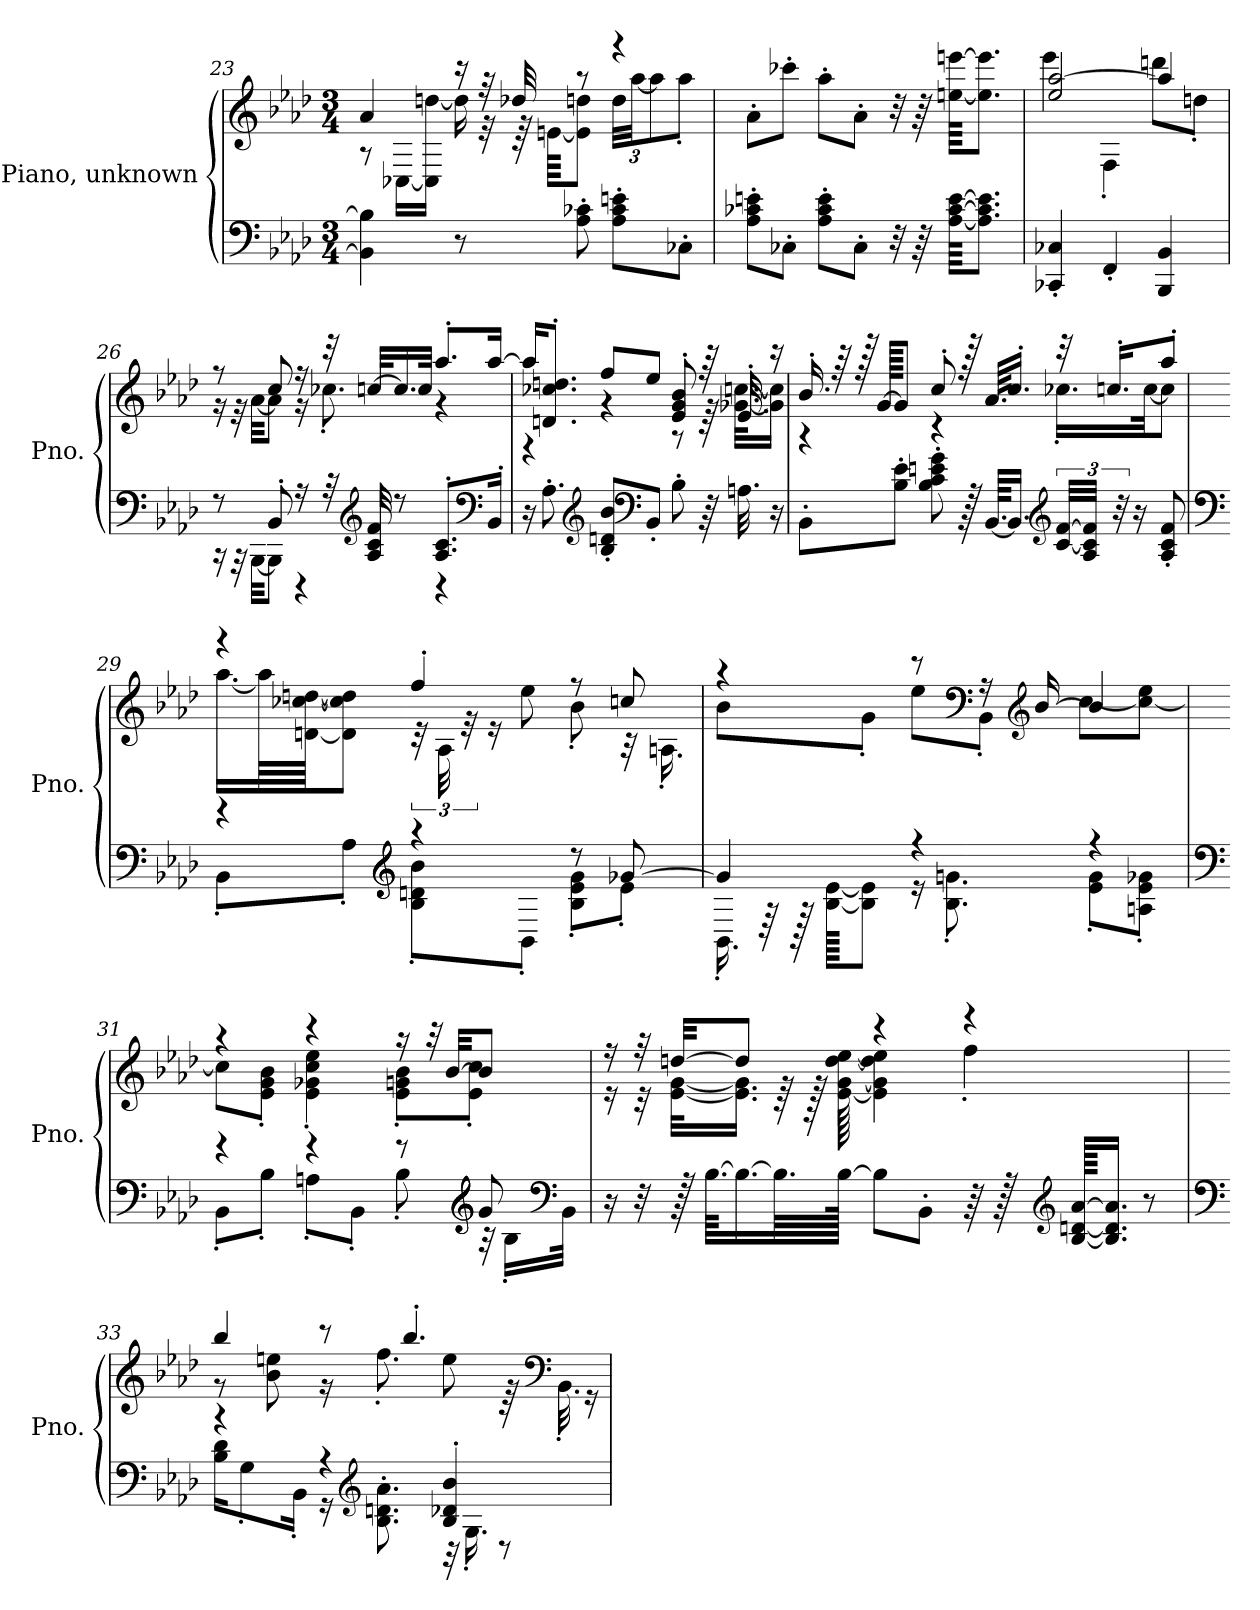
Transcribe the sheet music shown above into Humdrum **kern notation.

**kern	**kern
*part1	*part1
*staff2	*staff1
*I"Piano, unknown	*
*I'Pno.	*
!!LO:LB:g=z
*clefF4	*clefG2
*k[b-e-a-d-]	*k[b-e-a-d-]
*M3/4	*M3/4
=23	=23
*	*^
4BB-\] 4B-\]	4a-/	8r
.	.	[16C-X\LL
.	.	16C-\] [16ddn\JJ
8r	16r	16dd\]
.	32r	32r
.	32dd-X/	64r
.	.	[64en\KKKL
8A-\' 8c-X\'	8r	8e\] 8ddn\J
*	*	*Xbrackettup
8A-\' 8c-\' 8en\'L	4r	48dd\LLL
.	.	[48aa-\JJ
.	.	12aa-\]
8C-X'\J	.	8aa-'\J
*	*v	*v
=24	=24
8A-\' 8c-X\' 8en\'L	8a-'\L
8C-X'\J	8ccc-X'\J
8A-\' 8c-\' 8e\'L	8aa-'\L
8C-'\J	8a-'\J
32r	32r
64r	64r
[64A-\ [64c-\ [64e\KKKL	[64een\ [64eeen\KKKL
8.A-\] 8.c-\] 8.e\]J	8.ee\] 8.eee\]J
=25	=25
*	*^
4CC-X/' 4C-X/'	2ee-/ [2aa-/	4eee-\
4FF'/	.	4F'\
4BBB-/ 4BB-/	4aa-/]	8dddn\L
.	.	8ddn'\J
!!LO:PB:g=z	!!
=26	=26	=26
*^	*	*
8r	16r	8r	16r
.	32r	.	32r
.	[32BBB-\KKL	.	[32a-\KKL
8BB-'/	8BBB-\J]	8cc/	8a-\J]
16r	4r	16r	16r
32r	.	32r	8.cc-X'\
*clefG2	*	*	*
32A-/ 32c/ 32f/	.	[32ccn/KLL	.
8r	.	16.cc/]	.
.	.	32cc/JJk	.
8.A-/' 8.c/'L	4r	8.aa-'/L	4r
*clefF4	*	*	*
16BB-'/Jk	.	[16aa-/Jk	.
*v	*v	*	*
=27	=27	=27
16r	16aa-/KL]	4r
8.A-'\	8.dn/' 8.cc-X/' 8.ddn/'J	.
*clefG2	*	*
8B-/' 8dn/' 8b-/'L	8ff/L	4r
*clefF4	*	*
8BB-'/J	8ee-/J	.
8B-'\	8e-/' 8g/' 8b-/'	8r
64r	64r	64r
32.An\	32.e-'/	[32.g-X\ [32.ccn\KLL
16r	16r	16g-\] 16cc\]JJ
!!LO:LB:g=z	!!
=28	=28	=28
8BB-'\L	16.b-'/	4r
.	64r	.
.	128r	.
.	[128g/KKKKL	.
8B-\' 8e-\'J	8g/J]	.
8B-\' 8c\' 8en\' 8g\'	8cc'/	4r
128r	128r	.
[64.BB-/KKLL	64.a-/KKLL	.
16.BB-/JJ]	16.cc'/JJ	.
*clefG2	*	*
[48c/ [48f/LLL	32r	16.cc-X'\LL
48A-/ 48c/] 48f/]JJJ	.	.
.	16.ccn'/KL	.
48r	.	.
16r	.	.
.	.	[32cc\JK
8A-/' 8c/' 8f/'	8aa-'/J	8cc\J]
=29	=29	=29
*clefF4	*	*
*^	*	*
4r	8BB-'\L	4r	[16.aa-\LL
.	.	.	64aa-\LL]
.	.	.	[64dn\ [64cc-X\ [64ddn\JJJ
.	8A-'\J	.	8d\] 8cc-\] 8dd\]J
*clefG2	*	*	*
*	*	*	*brackettup
4r	8B-\' 8dn\' 8b-\'L	4ff'/	48r
.	.	.	48A-\
.	.	.	48r
.	.	.	16r
.	8BB-'\J	.	8ee-\
8r	8B-\' 8e-\' 8g\'L	8r	8b-'\
[8g-X/	8e-'\J	8ccn/	32r
.	.	.	16.An'\
!!LO:LB:g=z	!!
=30	=30	=30	=30
4g-/]	16.BB-'\	4r	8b-\L
.	64r	.	.
.	128r	.	.
.	[128B-\ [128e-\KKKKL	.	.
.	8B-\] 8e-\]J	.	8g'\J
4r	16r	8r	8ee-\L
.	8.B-\' 8.gn\'	.	.
*	*	*clefF4	*
.	.	16r	8BB-'\J
*	*	*clefG2	*
.	.	[16b-/	.
4r	8e-\' 8g\'L	4b-/]	[8cc\L
.	8An\' 8e-\' 8g-X\'J	.	8cc\_ 8ee-\J
=31	=31	=31	=31
*clefF4	*	*	*
4r	8BB-'\L	4r	8cc\L]
.	8B-'\J	.	8e-\' 8g\' 8b-\'J
4r	8An'\L	4r	4e-\' 4g-X\' 4cc\' 4ee-\'
.	8BB-'\J	.	.
8r	8B-'\	16r	8e-\' 8gn\' 8b-\'L
.	.	32r	.
.	.	[32b-/KKL	.
*clefG2	*	*	*
8g/	32r	8b-/J]	8e-\' 8cc\'J
.	16B-'\LL	.	.
*clefF4	*	*	*
.	32BB-\JJk	.	.
*v	*v	*	*
!!LO:LB:g=z	!!
=32	=32	=32
16r	16r	16r
32r	32r	32r
128r	[32ddn/KKL	[32e-\ [32g\KLL
[64.B-\KKLL	.	.
16.B-\_	8dd/J]	16.e-\] 16.g\]JJ
64.B-\LL]	.	64r
.	.	128r
[128B-\JJJJk	.	[128e-\ [128g\ [128dd\ [128ee-\
8B-\L]	4r	4e-\] 4g\] 4dd\] 4ee-\]
8BB-'\J	.	.
64r	4r	4ff'\
128r	.	.
*clefG2	*	*
[128B-/ [128dn/ [128a-/KKKLL	.	.
16.B-/] 16.d/] 16.a-/]JJ	.	.
8r	.	.
=33	=33	=33
*clefF4	*	*
*^	*	*
4r	16B-\ 16d-\KL	4bb-/	8r
.	8G'\	.	.
.	.	.	8b-\ 8een\
.	16BB-'\Jk	.	.
4r	16r	8r	16r
*clefG2	*	*	*
.	8.B-\' 8.dn\' 8.a-\'	.	8.ff'\
.	.	4.bb-'/	.
4B-/' 4d-X/' 4b-/'	32r	.	8ee\
.	16.G'\	.	.
.	8r	.	64r
*	*	*clefF4	*
.	.	.	32.BB-'\
.	.	.	16r
*v	*v	*	*
*	*v	*v
=	=
*-	*-
